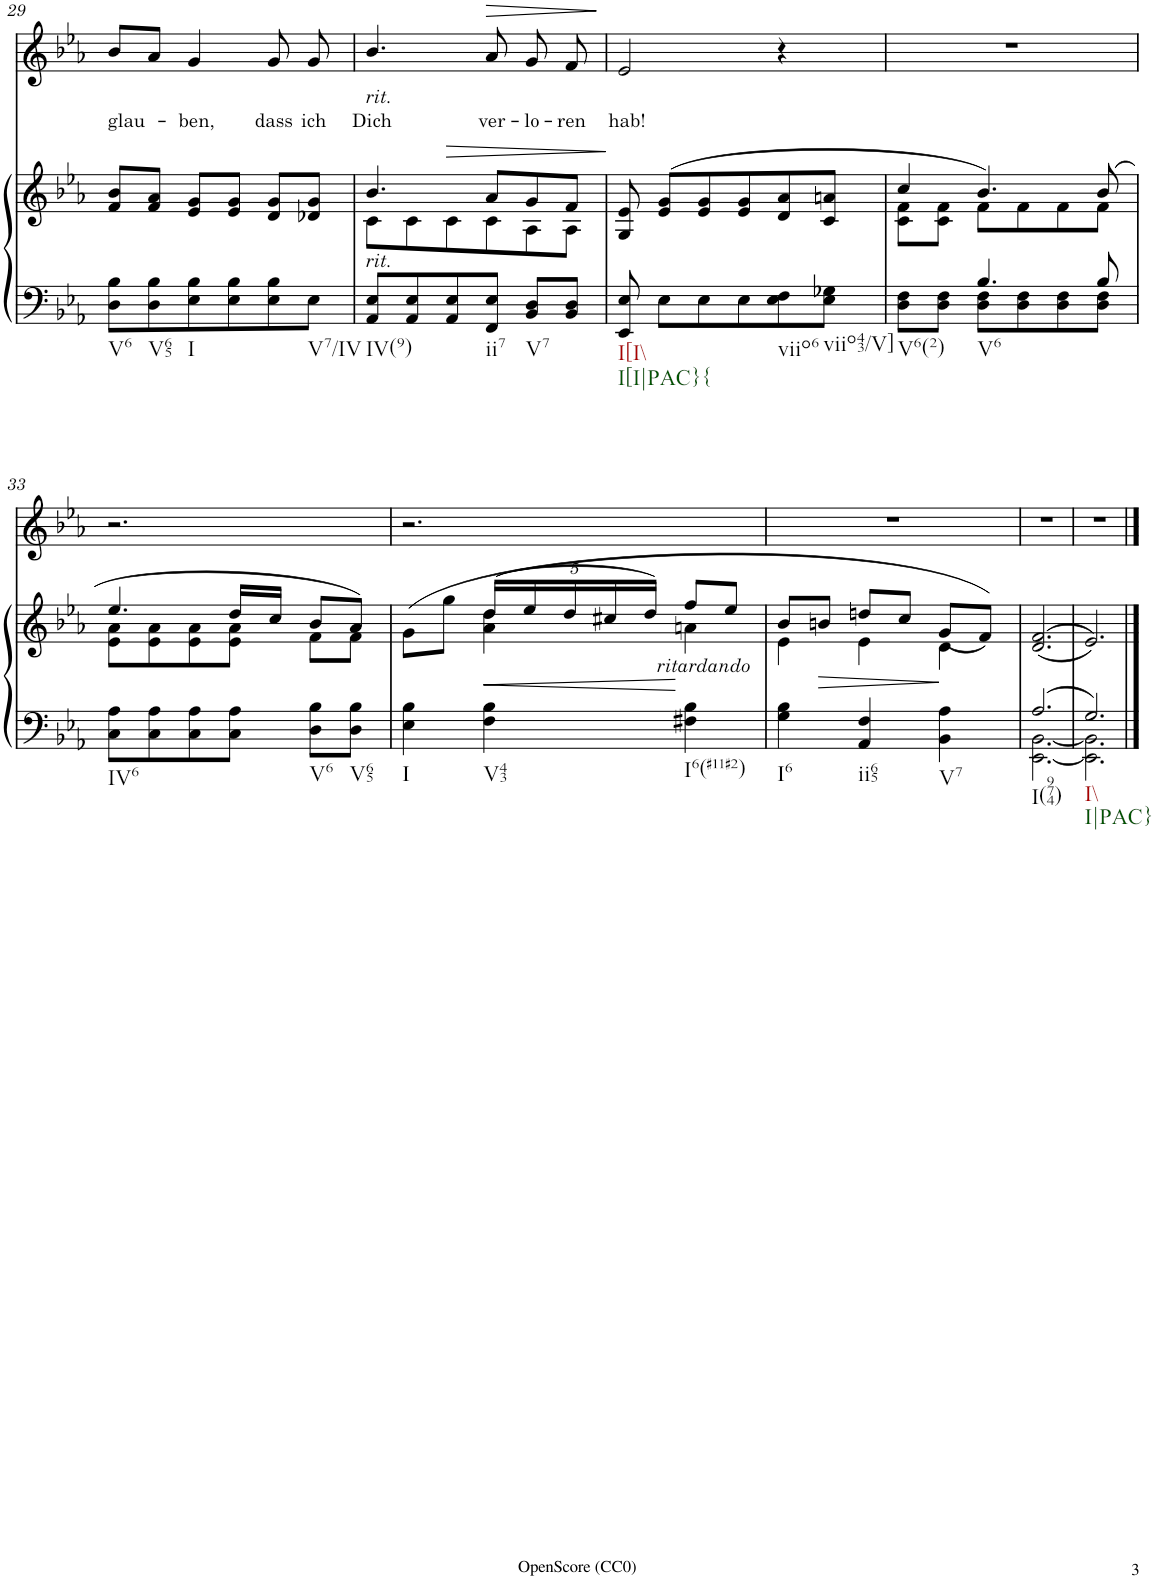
**kern	**kern	**dynam	**kern	**text	**dynam
*part2	*part2	*part2	*part1	*part1	*part1
*staff3	*staff2	*staff2/3	*staff1	*staff1	*staff1
*I"Piano	*	*	*I"Voice	*	*
*I'Pno	*	*	*	*	*
!!LO:PB:g=z
*clefF4	*clefG2	*	*clefG2	*	*
*k[b-e-a-]	*k[b-e-a-]	*	*k[b-e-a-]	*	*
*M3/4	*M3/4	*	*M3/4	*	*
=29	=29	=29	=29	=29	=29
!LO:TX:b:t=V6	!	!	!	!	!
!	!	!	!	!LO:LY:b	!
8D\ 8B-\L	8f/ 8b-/L	.	8b-/L	glau-	.
!LO:TX:b:t=V65	!	!	!	!	!
8D\ 8B-\	8f/ 8a-/J	.	8a-/J	.	.
!LO:TX:b:t=I	!	!	!	!	!
!	!	!	!	!LO:LY:b	!
8E-\ 8B-\	8e-/ 8g/L	.	4g/	-ben,	.
8E-\ 8B-\	8e-/ 8g/J	.	.	.	.
!	!	!	!	!LO:LY:b	!
8E-\ 8B-\	8d/ 8g/L	.	8g/	dass	.
!LO:TX:b:t=V7/IV	!	!	!	!	!
!	!	!	!	!LO:LY:b	!
8E-\J	8d-X/ 8g/J	.	8g/	ich	.
=30	=30	=30	=30	=30	=30
*	*^	*	*	*	*
!	!	!	!	!LO:TX:b:i:t=rit.	!	!
!	!LO:TX:b:i:t=rit.	!	!	!	!	!
!LO:TX:b:t=IV(9)	!	!	!	!	!	!
!	!	!	!	!	!LO:LY:b	!
8AA-/ 8E-/L	4.b-/	8c\L	.	4.b-/	Dich	.
8AA-/ 8E-/	.	8c\	.	.	.	.
!	!	!	!LO:HP:b	!	!	!
8AA-/ 8E-/	.	8c\	>	.	.	.
!LO:TX:b:t=ii7	!	!	!	!	!	!
!	!	!	!	!	!LO:LY:b	!LO:HP:b
8FF/ 8E-/J	8a-/L	8c\	.	8a-/	ver-	>
!LO:TX:b:t=V7	!	!	!	!	!	!
!	!	!	!	!	!LO:LY:b	!
8BB-/ 8D/L	8g/	8A-\	.	8g/	-lo-	.
!	!	!	!	!	!LO:LY:b	!
8BB-/ 8D/J	8f/J	8A-\J	.	8f/	-ren	.
*	*v	*v	*	*	*	*
.	.	.	.	.	]
=31	=31	=31	=31	=31	=31
!LO:TX:b:t=I[I\\	!	!	!	!	!
!LO:TX:b:t=I[I|PAC}{	!	!	!	!	!
!	!	!	!	!LO:LY:b	!
8EE-/ 8E-/	8G/ 8e-/	.	2e-/	hab!	.
8E-\L	(8e-/ 8g/L	.	.	.	.
8E-\	8e-/ 8g/	.	.	.	.
8E-\	8e-/ 8g/	.	.	.	.
!LO:TX:b:t=viio6	!	!	!	!	!
8E-\ 8F\	8d/ 8a-/	.	4r	.	.
!LO:TX:b:t=viio43/V]	!	!	!	!	!
8E-\ 8G-X\J	8c/ 8an/J	.	.	.	.
=32	=32	=32	=32	=32	=32
*^	*^	*	*	*	*
!LO:TX:b:t=V6(2)	!	!	!	!	!	!	!
8D\ 8F\L	4ryy	4cc/	8c\ 8f\L	.	2.r	.	.
8D\ 8F\J	.	.	8c\ 8f\J	.	.	.	.
!LO:TX:b:t=V6	!	!	!	!	!	!	!
4.B-/	8D\ 8F\L	4.b-/)	8f\L	.	.	.	.
.	8D\ 8F\	.	8f\	.	.	.	.
.	8D\ 8F\	.	8f\	.	.	.	.
8B-/	8D\ 8F\J	(8b-/	8f\J	.	.	.	.
!!LO:LB:g=z
=33	=33	=33	=33	=33	=33	=33	=33
!LO:TX:b:t=IV6	!	!	!	!	!	!	!
*v	*v	*	*	*	*	*	*
8C\ 8A-\L	4.ee-/	8e-\ 8a-\L	.	2.r	.	.
8C\ 8A-\	.	8e-\ 8a-\	.	.	.	.
8C\ 8A-\	.	8e-\ 8a-\	.	.	.	.
8C\ 8A-\J	16dd/LL	8e-\ 8a-\J	.	.	.	.
.	16cc/JJ	.	.	.	.	.
!LO:TX:b:t=V6	!	!	!	!	!	!
8D\ 8B-\L	8b-/L	8f\L	.	.	.	.
!LO:TX:b:t=V65	!	!	!	!	!	!
8D\ 8B-\J	8a-/J)	8f\J	.	.	.	.
=34	=34	=34	=34	=34	=34	=34
!LO:TX:b:t=I	!	!	!	!	!	!
4E-\ 4B-\	(8g\L	4ryy	.	2.r	.	.
.	8gg\J	.	.	.	.	.
*	*Xbrackettup	*	*	*	*	*
!LO:TX:b:t=V43	!	!	!	!	!	!
!	!	!	!LO:HP:b	!	!	!
4F\ 4B-\	(20dd/LL	4a-\ 4dd\	<	.	.	.
.	20ee-/	.	.	.	.	.
.	20dd/	.	.	.	.	.
.	20cc#X/	.	.	.	.	.
!	!LO:TX:b:i:t=ritardando	!	!	!	!	!
.	20dd/JJ)	.	.	.	.	.
!LO:TX:b:t=I6(#11#2)	!	!	!	!	!	!
4F#X\ 4B-\	8ff/L	4an\	]	.	.	.
.	8ee-/J	.	.	.	.	.
=35	=35	=35	=35	=35	=35	=35
!LO:TX:b:t=I6	!	!	!	!	!	!
4G\ 4B-\	8b-/L	4e-\	.	2.r	.	.
.	8bn/J	.	.	.	.	.
!LO:TX:b:t=ii65	!	!	!	!	!	!
4AA-/ 4F/	8ddn/L	4e-\	.	.	.	.
.	8cc/J	.	.	.	.	.
!LO:TX:b:t=V7	!	!	!	!	!	!
4BB-\ 4A-\	(<8g/L	4d\	[	.	.	.
.	8f/J))	.	.	.	.	.
*	*v	*v	*	*	*	*
=36	=36	=36	=36	=36	=36
*^	*	*	*	*	*
!LO:TX:b:t=I(974)	!	!	!	!	!	!
2.A-/	[2.EE-\ [2.BB-\	((>2.d/ 2.f/	.	2.r	.	.
=37	=37	=37	=37	=37	=37	=37
!LO:TX:b:t=I\\	!	!	!	!	!	!
!LO:TX:b:t=I|PAC}	!	!	!	!	!	!
2.G/	2.EE-\] 2.BB-\]	2.e-/))	.	2.r	.	.
*v	*v	*	*	*	*	*
==	==	==	==	==	==
*-	*-	*-	*-	*-	*-
